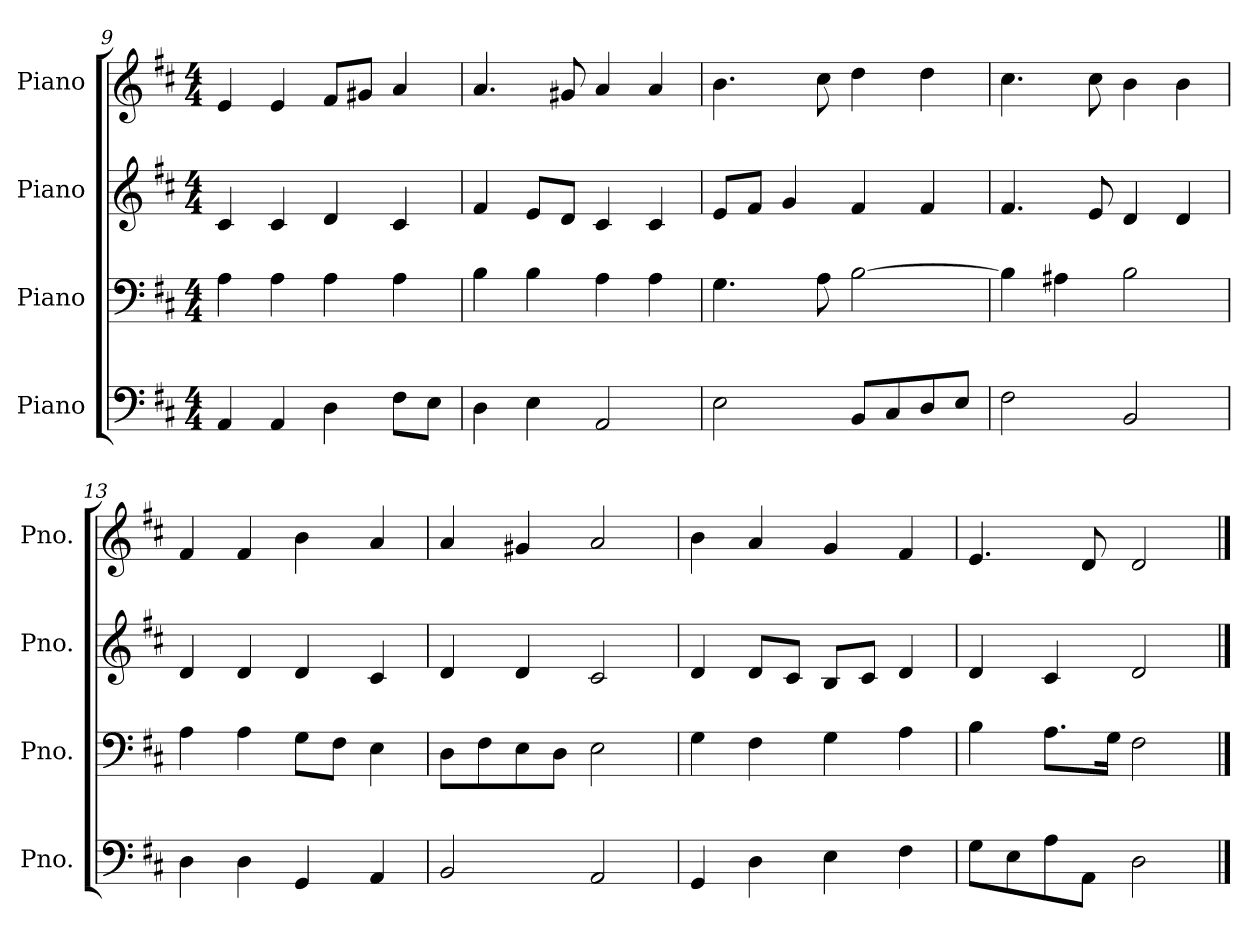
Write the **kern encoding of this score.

**kern	**kern	**kern	**kern
*part4	*part3	*part2	*part1
*staff4	*staff3	*staff2	*staff1
*I"Piano	*I"Piano	*I"Piano	*I"Piano
*I'Pno.	*I'Pno.	*I'Pno.	*I'Pno.
*clefF4	*clefF4	*clefG2	*clefG2
*k[f#c#]	*k[f#c#]	*k[f#c#]	*k[f#c#]
*M4/4	*M4/4	*M4/4	*M4/4
=9	=9	=9	=9
4AA/	4A\	4c#/	4e/
4AA/	4A\	4c#/	4e/
4D\	4A\	4d/	8f#/L
.	.	.	8g#X/J
8F#\L	4A\	4c#/	4a/
8E\J	.	.	.
=10	=10	=10	=10
4D\	4B\	4f#/	4.a/
4E\	4B\	8e/L	.
.	.	8d/J	8g#X/
2AA/	4A\	4c#/	4a/
.	4A\	4c#/	4a/
=11	=11	=11	=11
2E\	4.G\	8e/L	4.b\
.	.	8f#/J	.
.	.	4g/	.
.	8A\	.	8cc#\
8BB/L	[2B\	4f#/	4dd\
8C#/	.	.	.
8D/	.	4f#/	4dd\
8E/J	.	.	.
=12	=12	=12	=12
2F#\	4B\]	4.f#/	4.cc#\
.	4A#X\	.	.
.	.	8e/	8cc#\
2BB/	2B\	4d/	4b\
.	.	4d/	4b\
!!LO:LB:g=z
=13	=13	=13	=13
4D\	4A\	4d/	4f#/
4D\	4A\	4d/	4f#/
4GG/	8G\L	4d/	4b\
.	8F#\J	.	.
4AA/	4E\	4c#/	4a/
=14	=14	=14	=14
2BB/	8D\L	4d/	4a/
.	8F#\	.	.
.	8E\	4d/	4g#X/
.	8D\J	.	.
2AA/	2E\	2c#/	2a/
=15	=15	=15	=15
4GG/	4G\	4d/	4b\
4D\	4F#\	8d/L	4a/
.	.	8c#/J	.
4E\	4G\	8B/L	4g/
.	.	8c#/J	.
4F#\	4A\	4d/	4f#/
=16	=16	=16	=16
8G\L	4B\	4d/	4.e/
8E\	.	.	.
8A\	8.A\L	4c#/	.
8AA\J	.	.	8d/
.	16G\Jk	.	.
2D\	2F#\	2d/	2d/
==	==	==	==
*-	*-	*-	*-
